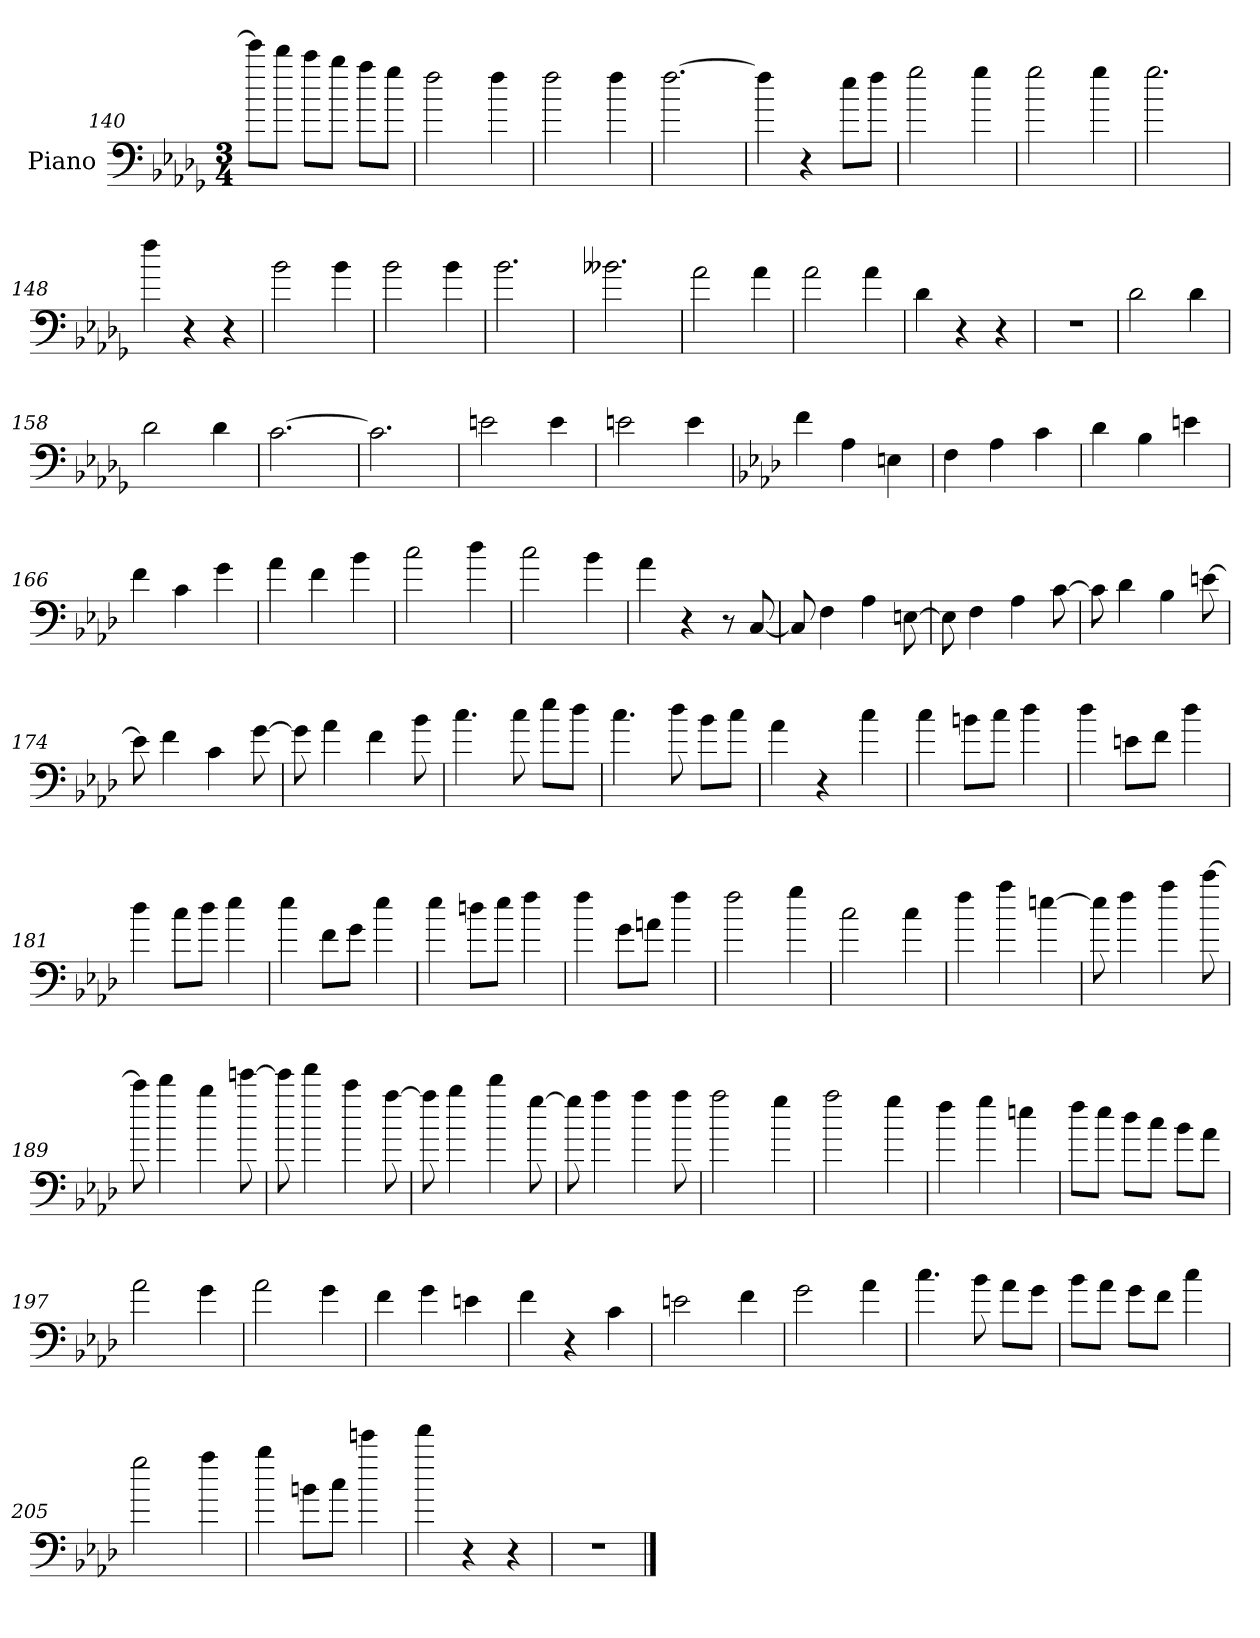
**kern
*part1
*staff1
*I"Piano
*I'Pno
*clefF4
*k[b-e-a-d-g-]
*M3/4
=140
8eee-\L]
8ddd-\J
8ccc\L
8bb-\J
8aa-\L
8gg-\J
=141
2ff
4ff
=142
2ff
4ff
=143
[2.ff
=144
4ff]
4r
8ee-\L
8ff\J
=145
2gg-
4gg-
=146
2gg-
4gg-
=147
2.gg-
=148
4ff
4r
4r
=149
2b-
4b-
=150
2b-
4b-
=151
2.b-
=152
2.b--X
=153
2a-
4a-
=154
2a-
4a-
=155
4d-
4r
4r
=156
2.r
=157
2d-
4d-
=158
2d-
4d-
=159
[2.c
=160
2.c]
=161
2en
4e
=162
2en
4e
=163
*k[b-e-a-d-]
4f
4A-
4En
=164
4F
4A-
4c
=165
4d-
4B-
4en
=166
4f
4c
4g
=167
4a-
4f
4b-
=168
2cc
4dd-
=169
2cc
4b-
=170
4a-
4r
8r
[8C
=171
8C]
4F
4A-
[8En
=172
8E]
4F
4A-
[8c
=173
8c]
4d-
4B-
[8en
=174
8e]
4f
4c
[8g
=175
8g]
4a-
4f
8b-
=176
4.cc
8cc
8ee-\L
8dd-\J
=177
4.cc
8dd-
8b-\L
8cc\J
=178
4a-
4r
4cc
=179
4cc
8bn\L
8cc\J
4dd-
=180
4dd-
8en\L
8f\J
4dd-
=181
4dd-
8cc\L
8dd-\J
4ee-
=182
4ee-
8f\L
8g\J
4ee-
=183
4ee-
8ddn\L
8ee-\J
4ff
=184
4ff
8g\L
8an\J
4ff
=185
2ff
4gg
=186
2cc
4cc
=187
4ff
4aa-
[4een
=188
8ee]
4ff
4aa-
[8ccc
=189
8ccc]
4ddd-
4bb-
[8eeen
=190
8eee]
4fff
4ccc
[8aa-
=191
8aa-]
4bb-
4ddd-
[8gg
=192
8gg]
4aa-
4aa-
8aa-
=193
2aa-
4gg
=194
2aa-
4gg
=195
4ff
4gg
4een
=196
8ff\L
8ee-\J
8dd-\L
8cc\J
8b-\L
8a-\J
=197
2a-
4g
=198
2a-
4g
=199
4f
4g
4en
=200
4f
4r
4c
=201
2en
4f
=202
2g
4a-
=203
4.cc
8b-
8a-\L
8g\J
=204
8b-\L
8a-\J
8g\L
8f\J
4cc
=205
2gg
4aa-
=206
4bb-
8bn\L
8cc\J
4eeen
=207
4fff
4r
4r
=208
2.r
==
*-
